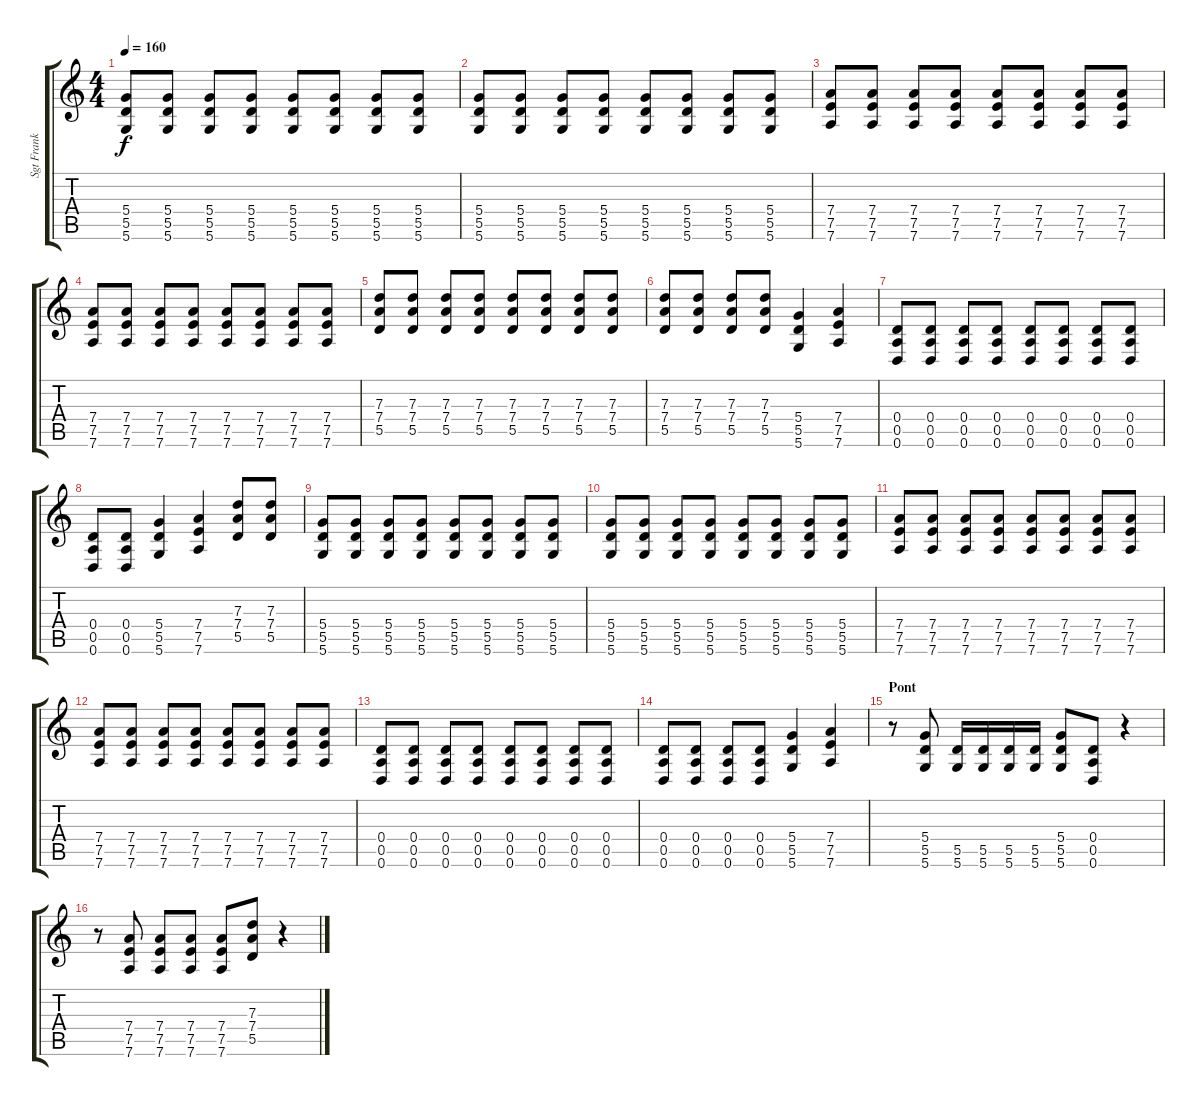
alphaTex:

\track ("Sgt Frank" "Sgt Frank") {instrument distortionguitar}
\staff {score tabs}
\tuning (E4 B3 G3 D3 A2 D2) {hide}
\ts (4 4)
\tempo 160
\clef g2
\ks c
(5.4 5.5 5.6).8{dy f} (5.4 5.5 5.6).8 (5.4 5.5 5.6).8 (5.4 5.5 5.6).8 (5.4 5.5 5.6).8 (5.4 5.5 5.6).8 (5.4 5.5 5.6).8 (5.4 5.5 5.6).8 |
(5.4 5.5 5.6).8 (5.4 5.5 5.6).8 (5.4 5.5 5.6).8 (5.4 5.5 5.6).8 (5.4 5.5 5.6).8 (5.4 5.5 5.6).8 (5.4 5.5 5.6).8 (5.4 5.5 5.6).8 |
(7.4 7.5 7.6).8 (7.4 7.5 7.6).8 (7.4 7.5 7.6).8 (7.4 7.5 7.6).8 (7.4 7.5 7.6).8 (7.4 7.5 7.6).8 (7.4 7.5 7.6).8 (7.4 7.5 7.6).8 |
(7.4 7.5 7.6).8 (7.4 7.5 7.6).8 (7.4 7.5 7.6).8 (7.4 7.5 7.6).8 (7.4 7.5 7.6).8 (7.4 7.5 7.6).8 (7.4 7.5 7.6).8 (7.4 7.5 7.6).8 |
(7.3 7.4 5.5).8 (7.3 7.4 5.5).8 (7.3 7.4 5.5).8 (7.3 7.4 5.5).8 (7.3 7.4 5.5).8 (7.3 7.4 5.5).8 (7.3 7.4 5.5).8 (7.3 7.4 5.5).8 |
(7.3 7.4 5.5).8 (7.3 7.4 5.5).8 (7.3 7.4 5.5).8 (7.3 7.4 5.5).8 (5.4 5.5 5.6).4 (7.4 7.5 7.6).4 |
(0.4 0.5 0.6).8 (0.4 0.5 0.6).8 (0.4 0.5 0.6).8 (0.4 0.5 0.6).8 (0.4 0.5 0.6).8 (0.4 0.5 0.6).8 (0.4 0.5 0.6).8 (0.4 0.5 0.6).8 |
(0.4 0.5 0.6).8 (0.4 0.5 0.6).8 (5.4 5.5 5.6).4 (7.4 7.5 7.6).4 (7.3 7.4 5.5).8 (7.3 7.4 5.5).8 |
(5.4 5.5 5.6).8 (5.4 5.5 5.6).8 (5.4 5.5 5.6).8 (5.4 5.5 5.6).8 (5.4 5.5 5.6).8 (5.4 5.5 5.6).8 (5.4 5.5 5.6).8 (5.4 5.5 5.6).8 |
(5.4 5.5 5.6).8 (5.4 5.5 5.6).8 (5.4 5.5 5.6).8 (5.4 5.5 5.6).8 (5.4 5.5 5.6).8 (5.4 5.5 5.6).8 (5.4 5.5 5.6).8 (5.4 5.5 5.6).8 |
(7.4 7.5 7.6).8 (7.4 7.5 7.6).8 (7.4 7.5 7.6).8 (7.4 7.5 7.6).8 (7.4 7.5 7.6).8 (7.4 7.5 7.6).8 (7.4 7.5 7.6).8 (7.4 7.5 7.6).8 |
(7.4 7.5 7.6).8 (7.4 7.5 7.6).8 (7.4 7.5 7.6).8 (7.4 7.5 7.6).8 (7.4 7.5 7.6).8 (7.4 7.5 7.6).8 (7.4 7.5 7.6).8 (7.4 7.5 7.6).8 |
(0.4 0.5 0.6).8 (0.4 0.5 0.6).8 (0.4 0.5 0.6).8 (0.4 0.5 0.6).8 (0.4 0.5 0.6).8 (0.4 0.5 0.6).8 (0.4 0.5 0.6).8 (0.4 0.5 0.6).8 |
(0.4 0.5 0.6).8 (0.4 0.5 0.6).8 (0.4 0.5 0.6).8 (0.4 0.5 0.6).8 (5.4 5.5 5.6).4 (7.4 7.5 7.6).4 |
\section ("" "Pont")
r.8 (5.4 5.5 5.6).8 (5.5 5.6).16 (5.5 5.6).16 (5.5 5.6).16 (5.5 5.6).16 (5.4 5.5 5.6).8 (0.4 0.5 0.6).8 r.4 |
r.8 (7.4 7.5 7.6).8 (7.4 7.5 7.6).8 (7.4 7.5 7.6).8 (7.4 7.5 7.6).8 (7.3 7.4 5.5).8 r.4
